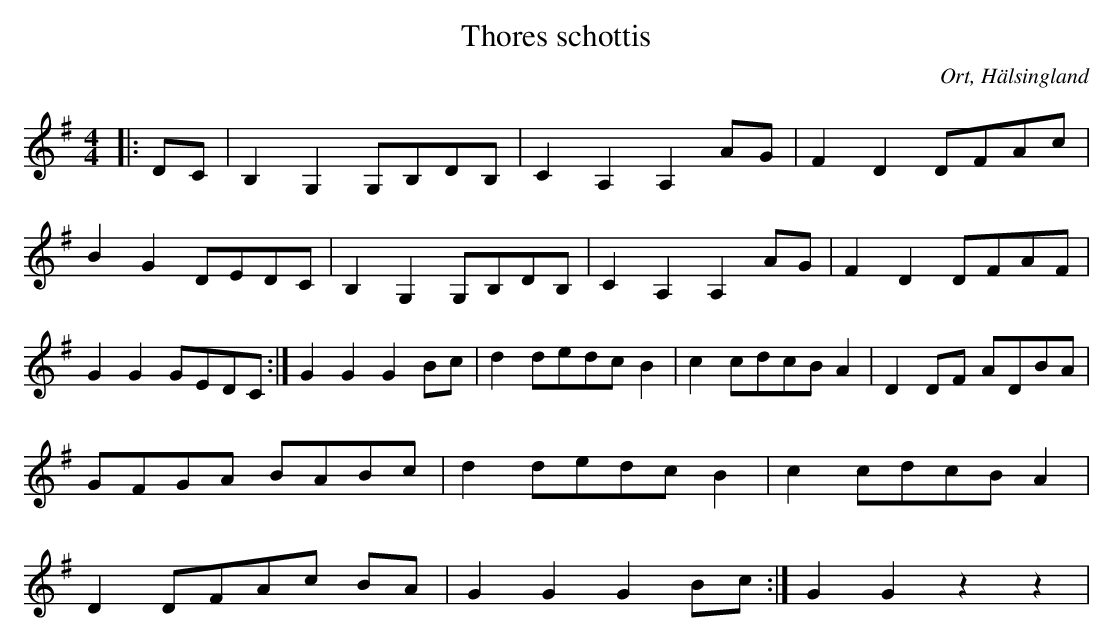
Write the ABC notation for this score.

X:1
T:Thores schottis
O:Ort, Hälsingland
M:4/4
L:1/8
K:G
|: DC | B,2 G,2 G,B,DB,| C2 A,2 A,2 AG | F2 D2 DFAc | B2 G2 DEDC |B,2 G,2 G,B,DB,| C2 A,2 A,2 AG | F2 D2 DFAF | G2 G2 GEDC :|G2 G2 G2 Bc | d2 dedc B2 | c2 cdcB A2 | D2 DF ADBA|GFGA BABc |   d2 dedc B2 | c2 cdcB A2 | D2 DFAc BA | G2 G2 G2 Bc :| G2 G2 z2 z2 |
